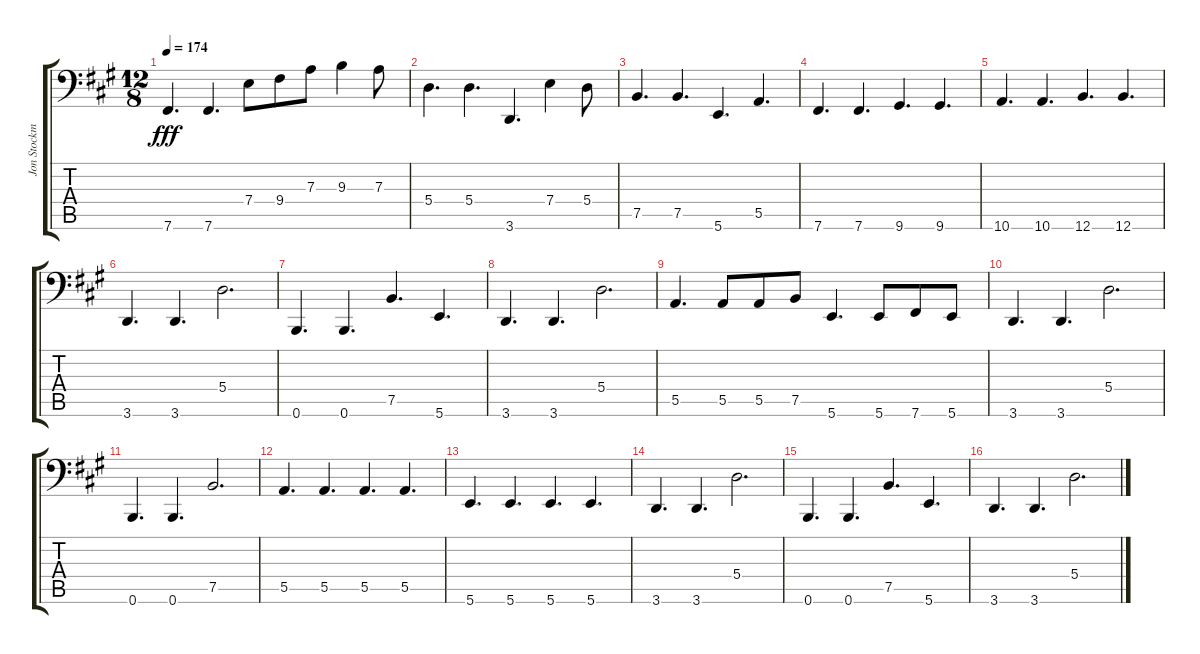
\track ("Jon Stockman (6-str. bass)" "Jon Stockm") {instrument electricbassfinger}
\staff {score tabs}
\tuning (C3 G2 D2 A1 E1 B0) {hide}
\ts (12 8)
\tempo 174
\clef f4
\ks a
7.6.4{d dy fff} 7.6.4{d} 7.4.8 9.4.8 7.3.8 9.3.4 7.3.8 |
5.4.4{d} 5.4.4{d} 3.6.4{d} 7.4.4 5.4.8 |
7.5.4{d} 7.5.4{d} 5.6.4{d} 5.5.4{d} |
7.6.4{d} 7.6.4{d} 9.6.4{d} 9.6.4{d} |
10.6.4{d} 10.6.4{d} 12.6.4{d} 12.6.4{d} |
3.6.4{d} 3.6.4{d} 5.4.2{d} |
0.6.4{d} 0.6.4{d} 7.5.4{d} 5.6.4{d} |
3.6.4{d} 3.6.4{d} 5.4.2{d} |
5.5.4{d} 5.5.8 5.5.8 7.5.8 5.6.4{d} 5.6.8 7.6.8 5.6.8 |
3.6.4{d} 3.6.4{d} 5.4.2{d} |
0.6.4{d} 0.6.4{d} 7.5.2{d} |
5.5.4{d} 5.5.4{d} 5.5.4{d} 5.5.4{d} |
5.6.4{d} 5.6.4{d} 5.6.4{d} 5.6.4{d} |
3.6.4{d} 3.6.4{d} 5.4.2{d} |
0.6.4{d} 0.6.4{d} 7.5.4{d} 5.6.4{d} |
3.6.4{d} 3.6.4{d} 5.4.2{d}
